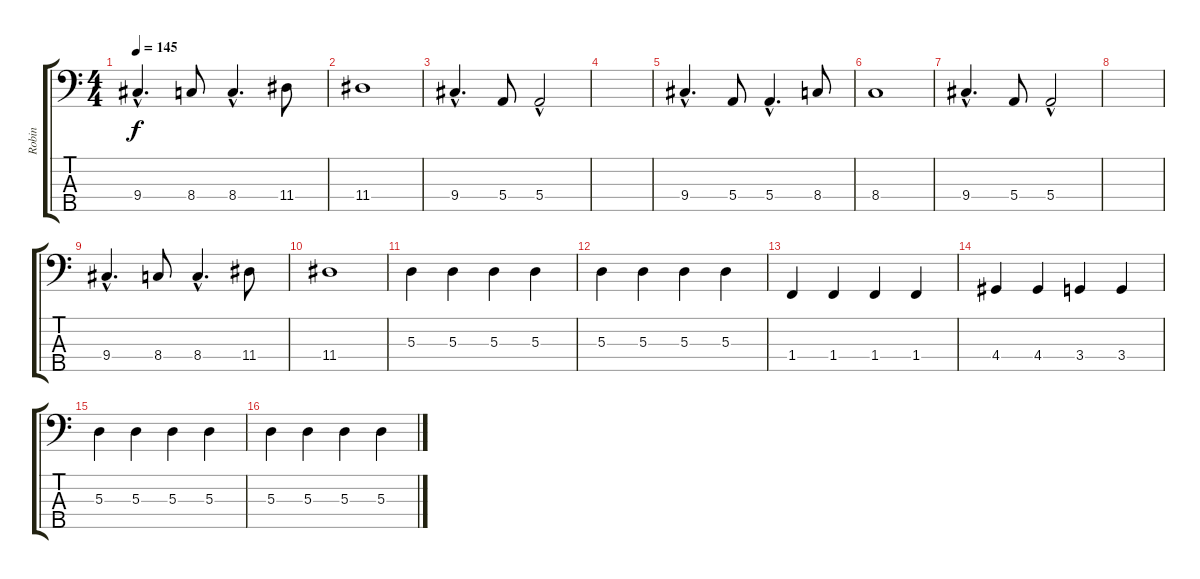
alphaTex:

\track ("Robin" "Robin") {instrument electricbasspick}
\staff {score tabs}
\tuning (G2 D2 A1 E1 B0) {hide}
\ts (4 4)
\tempo 145
\clef f4
\ks c
9.4{hac}.4{d dy f} 8.4.8 8.4{hac}.4{d} 11.4.8 |
11.4.1 |
9.4{hac}.4{d} 5.4.8 5.4{hac}.2 |
|
9.4{hac}.4{d} 5.4.8 5.4{hac}.4{d} 8.4.8 |
8.4.1 |
9.4{hac}.4{d} 5.4.8 5.4{hac}.2 |
|
9.4{hac}.4{d} 8.4.8 8.4{hac}.4{d} 11.4.8 |
11.4.1 |
5.3.4 5.3.4 5.3.4 5.3.4 |
5.3.4 5.3.4 5.3.4 5.3.4 |
1.4.4 1.4.4 1.4.4 1.4.4 |
4.4.4 4.4.4 3.4.4 3.4.4 |
5.3.4 5.3.4 5.3.4 5.3.4 |
5.3.4 5.3.4 5.3.4 5.3.4
